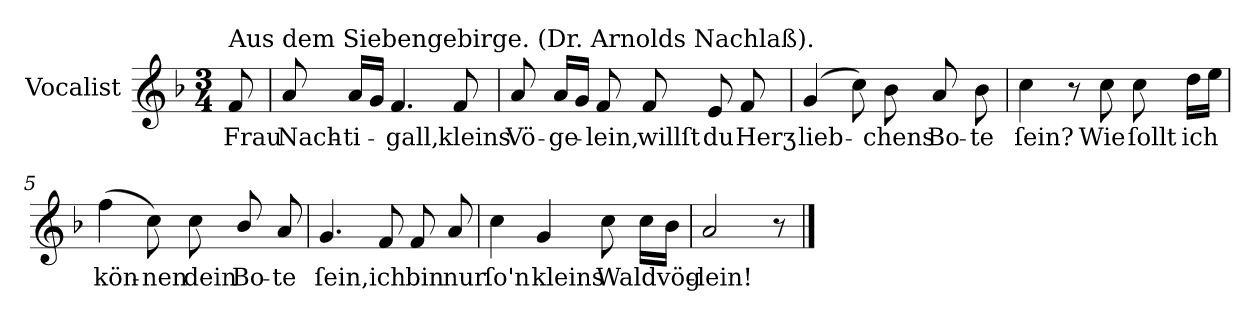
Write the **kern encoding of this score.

**kern	**text
*part1	*part1
*staff1	*staff1
*I"Vocalist	*
*k[b-]	*
*F:	*
*M3/4	*
=	=
!LO:TX:a:t=Aus dem Siebengebirge. (Dr. Arnolds Nachlaß).	!
8f	Frau
=1	=1
8a	Nach-
16aLL	-ti-
16gJJ	.
4.f	-gall,
8f	kleins
=2	=2
8a	Vö-
16aLL	-ge-
16gJJ	.
8f	-lein,
8f	willſt
8e	du
8f	Herʒ-
=3	=3
(4g	-lieb-
8cc)	.
8b-	-chens
8a	Bo-
8b-	-te
=4	=4
4cc	ſein?
8r	.
8cc	Wie
8cc	ſollt
16ddLL	ich
16eeJJ	.
=5	=5
(4ff	kön-
8cc)	-nen
8cc	dein
8b-/	Bo-
8a	-te
=6	=6
4.g	ſein,
8f	ich
8f	bin
8a	nur
=7	=7
4cc	ſo'n
4g	kleins
8cc	Waldvög-
16ccLL	.
16b-JJ	.
=8	=8
2a	-lein!
8r	.
==	==
*-	*-
